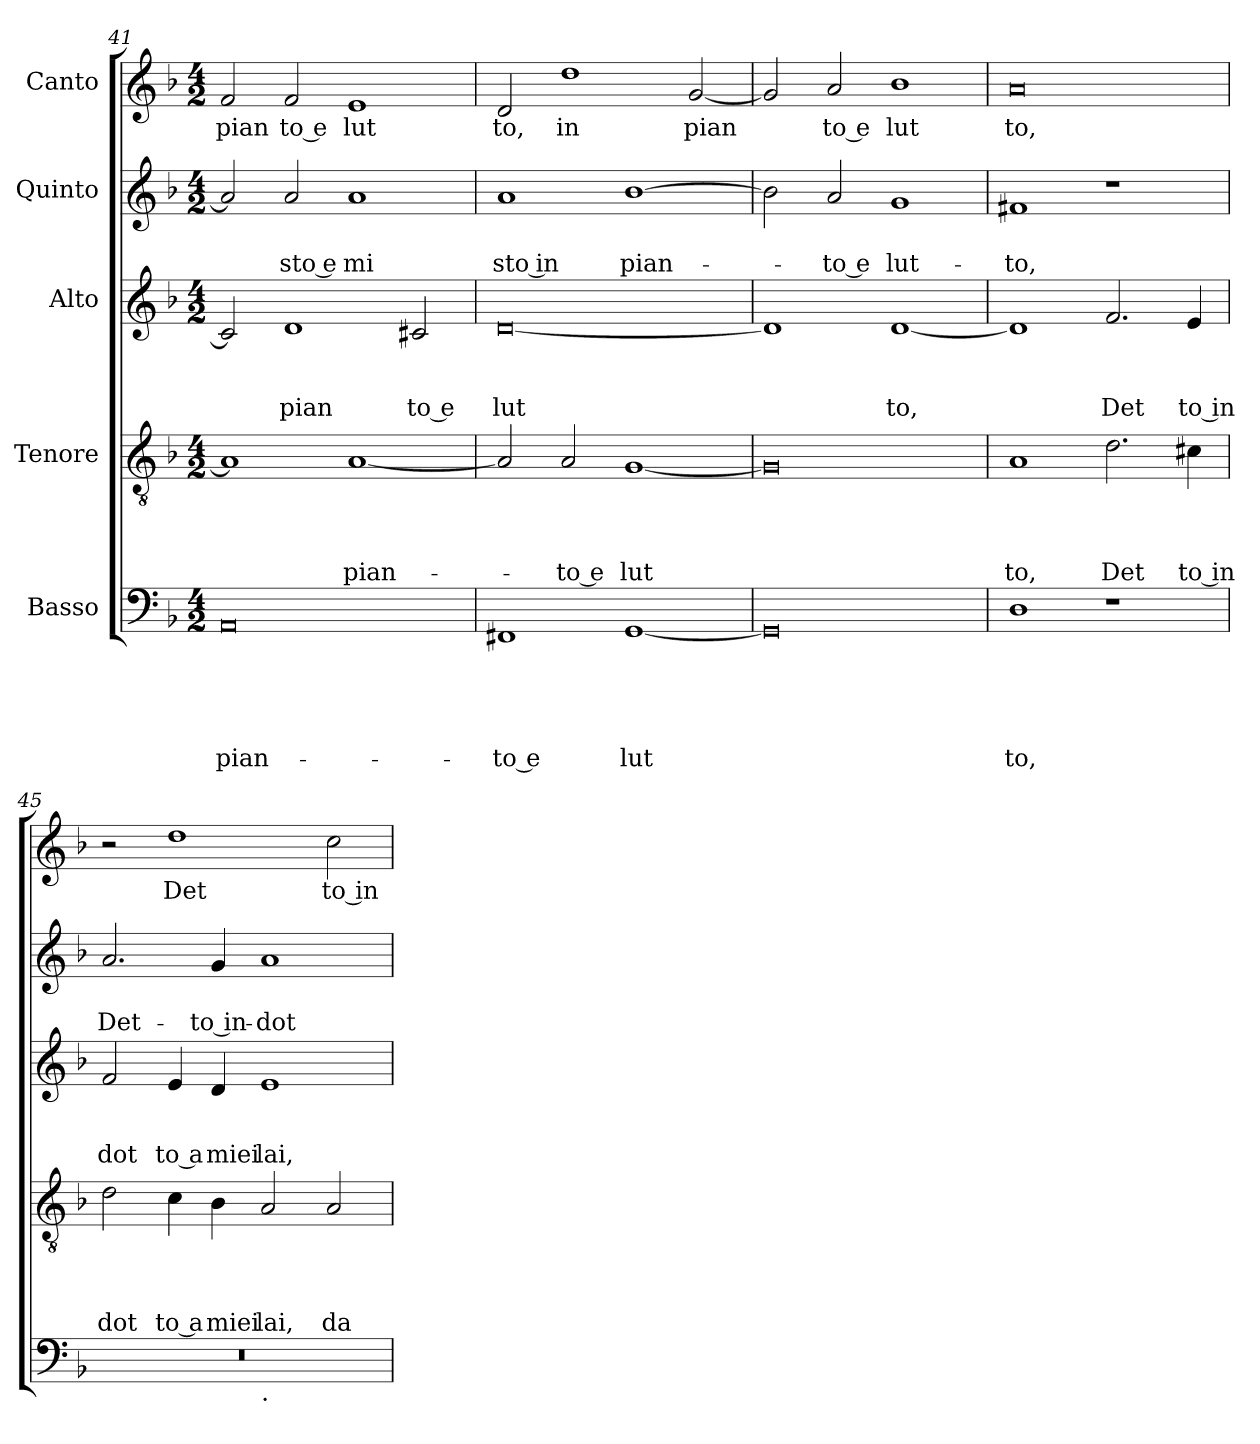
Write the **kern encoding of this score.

**kern	**text	**text	**text	**text	**text	**kern	**text	**text	**text	**text	**kern	**text	**text	**text	**kern	**text	**text	**kern	**text
*part5	*part5	*part5	*part5	*part5	*part5	*part4	*part4	*part4	*part4	*part4	*part3	*part3	*part3	*part3	*part2	*part2	*part2	*part1	*part1
*staff5	*staff5	*staff5	*staff5	*staff5	*staff5	*staff4	*staff4	*staff4	*staff4	*staff4	*staff3	*staff3	*staff3	*staff3	*staff2	*staff2	*staff2	*staff1	*staff1
*I"Basso	*	*	*	*	*	*I"Tenore	*	*	*	*	*I"Alto	*	*	*	*I"Quinto	*	*	*I"Canto	*
*clefF4	*	*	*	*	*	*clefGv2	*	*	*	*	*clefG2	*	*	*	*clefG2	*	*	*clefG2	*
*ITrd1c2	*	*	*	*	*	*	*	*	*	*	*	*	*	*	*	*	*	*	*
*k[b-e-a-]	*	*	*	*	*	*k[b-]	*	*	*	*	*k[b-]	*	*	*	*k[b-]	*	*	*k[b-]	*
*E-:	*	*	*	*	*	*F:	*	*	*	*	*F:	*	*	*	*F:	*	*	*F:	*
*M4/2	*	*	*	*	*	*M4/2	*	*	*	*	*M4/2	*	*	*	*M4/2	*	*	*M4/2	*
=41	=41	=41	=41	=41	=41	=41	=41	=41	=41	=41	=41	=41	=41	=41	=41	=41	=41	=41	=41
!	!	!	!	!	!LO:LY:b	!	!	!	!	!	!	!	!	!	!	!	!	!	!LO:LY:b
0GG	.	.	.	.	pian-	1A]	.	.	.	.	2c#/]	.	.	.	2a/]	.	.	2f/	pian
!	!	!	!	!	!	!	!	!	!	!	!	!	!	!LO:LY:b	!	!	!LO:LY:b:rj	!	!LO:LY:b:rj
.	.	.	.	.	.	.	.	.	.	.	1d	.	.	pian	2a/	.	sto e	2f/	to e
!	!	!	!	!	!	!	!	!	!	!LO:LY:b	!	!	!	!	!	!	!LO:LY:b	!	!LO:LY:b
.	.	.	.	.	.	[<1A	.	.	.	pian-	.	.	.	.	1a	.	mi	1e	lut
!	!	!	!	!	!	!	!	!	!	!	!	!	!	!LO:LY:b:rj	!	!	!	!	!
.	.	.	.	.	.	.	.	.	.	.	2c#X/	.	.	to e	.	.	.	.	.
!!LO:LB:g=z
=42	=42	=42	=42	=42	=42	=42	=42	=42	=42	=42	=42	=42	=42	=42	=42	=42	=42	=42	=42
!	!	!	!	!	!LO:LY:b:rj	!	!	!	!	!	!	!	!	!LO:LY:b	!	!	!LO:LY:b:rj	!	!LO:LY:b
1EEn	.	.	.	.	-to e	2A/]	.	.	.	.	[<0d	.	.	lut	1a	.	sto in	2d/	to,
!	!	!	!	!	!	!	!	!	!	!LO:LY:b:rj	!	!	!	!	!	!	!	!	!LO:LY:b
.	.	.	.	.	.	2A/	.	.	.	-to e	.	.	.	.	.	.	.	1dd	in
!	!	!	!	!	!LO:LY:b	!	!	!	!	!LO:LY:b	!	!	!	!	!	!	!LO:LY:b	!	!
[<1FF	.	.	.	.	lut	[<1G	.	.	.	lut	.	.	.	.	[>1b-	.	pian-	.	.
!	!	!	!	!	!	!	!	!	!	!	!	!	!	!	!	!	!	!	!LO:LY:b
.	.	.	.	.	.	.	.	.	.	.	.	.	.	.	.	.	.	[<2g/	pian
=43	=43	=43	=43	=43	=43	=43	=43	=43	=43	=43	=43	=43	=43	=43	=43	=43	=43	=43	=43
0FF]	.	.	.	.	.	0G]	.	.	.	.	1d]	.	.	.	2b-\]	.	.	2g/]	.
!	!	!	!	!	!	!	!	!	!	!	!	!	!	!	!	!	!LO:LY:b:rj	!	!LO:LY:b:rj
.	.	.	.	.	.	.	.	.	.	.	.	.	.	.	2a/	.	-to e	2a/	to e
!	!	!	!	!	!	!	!	!	!	!	!	!	!	!LO:LY:b	!	!	!LO:LY:b	!	!LO:LY:b
.	.	.	.	.	.	.	.	.	.	.	[<1d	.	.	to,	1g	.	lut-	1b-	lut
=44	=44	=44	=44	=44	=44	=44	=44	=44	=44	=44	=44	=44	=44	=44	=44	=44	=44	=44	=44
!	!	!	!	!	!LO:LY:b	!	!	!	!	!LO:LY:b	!	!	!	!	!	!	!LO:LY:b	!	!LO:LY:b
1C	.	.	.	.	to,	1A	.	.	.	to,	1d]	.	.	.	1f#X	.	-to,	0a	to,
!	!	!	!	!	!	!	!	!	!	!LO:LY:b	!	!	!	!LO:LY:b	!	!	!	!	!
1r	.	.	.	.	.	2.d\	.	.	.	Det	2.f/	.	.	Det	1r	.	.	.	.
!	!	!	!	!	!	!	!	!	!	!LO:LY:b:rj	!	!	!	!LO:LY:b:rj	!	!	!	!	!
.	.	.	.	.	.	4c#X\	.	.	.	to in	4e/	.	.	to in	.	.	.	.	.
=45	=45	=45	=45	=45	=45	=45	=45	=45	=45	=45	=45	=45	=45	=45	=45	=45	=45	=45	=45
!	!	!	!	!	!	!	!	!	!	!LO:LY:b	!	!	!	!LO:LY:b	!	!	!LO:LY:b	!	!
*^	*	*	*	*	*	*	*	*	*	*	*	*	*	*	*	*	*	*	*
0r	1ryy	.	.	.	.	.	2d\	.	.	.	dot	2f/	.	.	dot	2.a/	.	Det-	2r	.
!	!	!	!	!	!	!	!	!	!	!	!LO:LY:b:rj	!	!	!	!LO:LY:b:rj	!	!	!	!	!LO:LY:b
.	.	.	.	.	.	.	4c\	.	.	.	to a	4e/	.	.	to a	.	.	.	1dd	Det
!	!	!	!	!	!	!	!	!	!	!	!LO:LY:b	!	!	!	!LO:LY:b	!	!	!LO:LY:b:rj	!	!
.	.	.	.	.	.	.	4B-\	.	.	.	miei	4d/	.	.	miei	4g/	.	-to in-	.	.
!	!LO:TX:b:t=.	!	!	!	!	!	!	!	!	!	!	!	!	!	!	!	!	!	!	!
!	!	!	!	!	!	!	!	!	!	!	!LO:LY:b	!	!	!	!LO:LY:b	!	!	!LO:LY:b	!	!
.	1ryy	.	.	.	.	.	2A/	.	.	.	lai,	1e	.	.	lai,	1a	.	-dot-	.	.
!	!	!	!	!	!	!	!	!	!	!	!LO:LY:b	!	!	!	!	!	!	!	!	!LO:LY:b:rj
.	.	.	.	.	.	.	2A/	.	.	.	da	.	.	.	.	.	.	.	2cc\	to in
*v	*v	*	*	*	*	*	*	*	*	*	*	*	*	*	*	*	*	*	*	*
=	=	=	=	=	=	=	=	=	=	=	=	=	=	=	=	=	=	=	=
*-	*-	*-	*-	*-	*-	*-	*-	*-	*-	*-	*-	*-	*-	*-	*-	*-	*-	*-	*-
